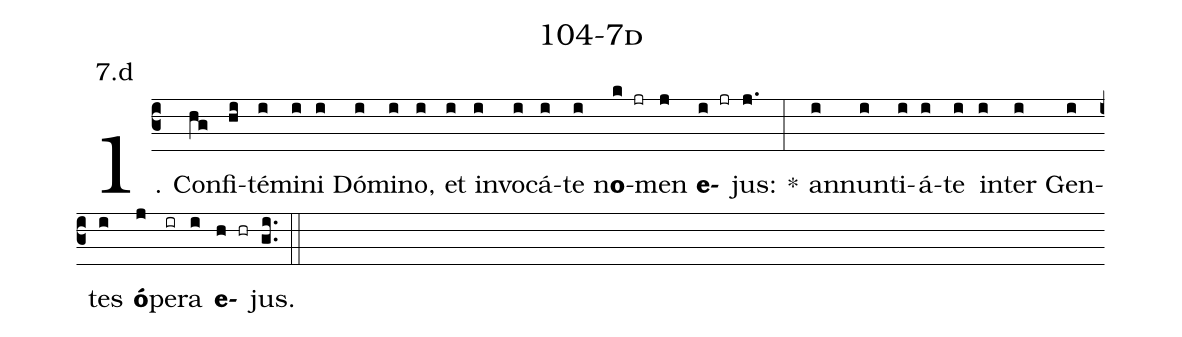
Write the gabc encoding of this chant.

name: 104-7d;
annotation: 7.d;
%%
(c3)1. Con(hg)fi(hi)té(i)mi(i)ni(i) Dó(i)mi(i)no,(i) et(i) in(i)vo(i)cá(i)te(i) n<b>o</b>(k jr)men(j) <b>e</b>(i jr)jus:(j.) *(:) an(i)nun(i)ti(i)á(i)te(i) in(i)ter(i) Gen(i)tes(i) <b>ó</b>(j)pe(ir)ra(i) <b>e</b>(h hr)jus.(gi..) (::)
